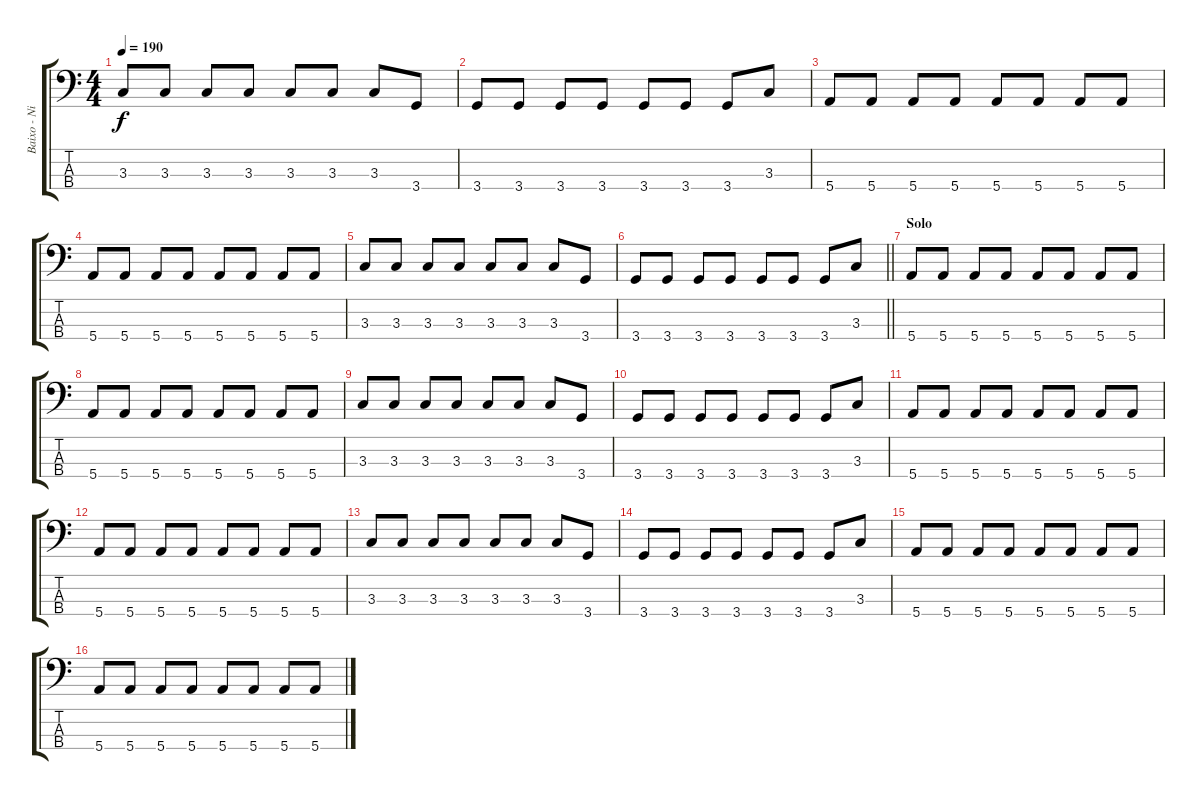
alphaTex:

\track ("Baixo - Nikola" "Baixo - Ni") {instrument electricbasspick}
\staff {score tabs}
\tuning (G2 D2 A1 E1) {hide}
\ts (4 4)
\tempo 190
\clef f4
\ks c
3.3.8{dy f} 3.3.8 3.3.8 3.3.8 3.3.8 3.3.8 3.3.8 3.4.8 |
3.4.8 3.4.8 3.4.8 3.4.8 3.4.8 3.4.8 3.4.8 3.3.8 |
5.4.8 5.4.8 5.4.8 5.4.8 5.4.8 5.4.8 5.4.8 5.4.8 |
5.4.8 5.4.8 5.4.8 5.4.8 5.4.8 5.4.8 5.4.8 5.4.8 |
3.3.8 3.3.8 3.3.8 3.3.8 3.3.8 3.3.8 3.3.8 3.4.8 |
\barLineRight lightlight
3.4.8 3.4.8 3.4.8 3.4.8 3.4.8 3.4.8 3.4.8 3.3.8 |
\section ("" "Solo")
5.4.8 5.4.8 5.4.8 5.4.8 5.4.8 5.4.8 5.4.8 5.4.8 |
5.4.8 5.4.8 5.4.8 5.4.8 5.4.8 5.4.8 5.4.8 5.4.8 |
3.3.8 3.3.8 3.3.8 3.3.8 3.3.8 3.3.8 3.3.8 3.4.8 |
3.4.8 3.4.8 3.4.8 3.4.8 3.4.8 3.4.8 3.4.8 3.3.8 |
5.4.8 5.4.8 5.4.8 5.4.8 5.4.8 5.4.8 5.4.8 5.4.8 |
5.4.8 5.4.8 5.4.8 5.4.8 5.4.8 5.4.8 5.4.8 5.4.8 |
3.3.8 3.3.8 3.3.8 3.3.8 3.3.8 3.3.8 3.3.8 3.4.8 |
3.4.8 3.4.8 3.4.8 3.4.8 3.4.8 3.4.8 3.4.8 3.3.8 |
5.4.8 5.4.8 5.4.8 5.4.8 5.4.8 5.4.8 5.4.8 5.4.8 |
5.4.8 5.4.8 5.4.8 5.4.8 5.4.8 5.4.8 5.4.8 5.4.8
